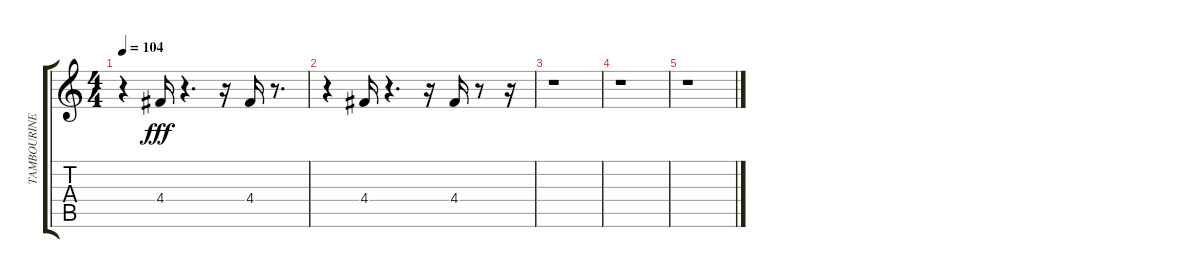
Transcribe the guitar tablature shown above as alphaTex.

\track ("TAMBOURINE" "TAMBOURINE") {instrument acousticguitarsteel}
\staff {score tabs}
\tuning (E4 B3 G3 D3 A2 E2) {hide}
\ts (4 4)
\tempo 104
\clef g2
\ks c
r.4{dy fff} 4.4.16 r.4{d} r.16 4.4.16 r.8{d} |
r.4 4.4.16 r.4{d} r.16 4.4.16 r.8 r.16 |
r.1 |
r.1 |
r.1
